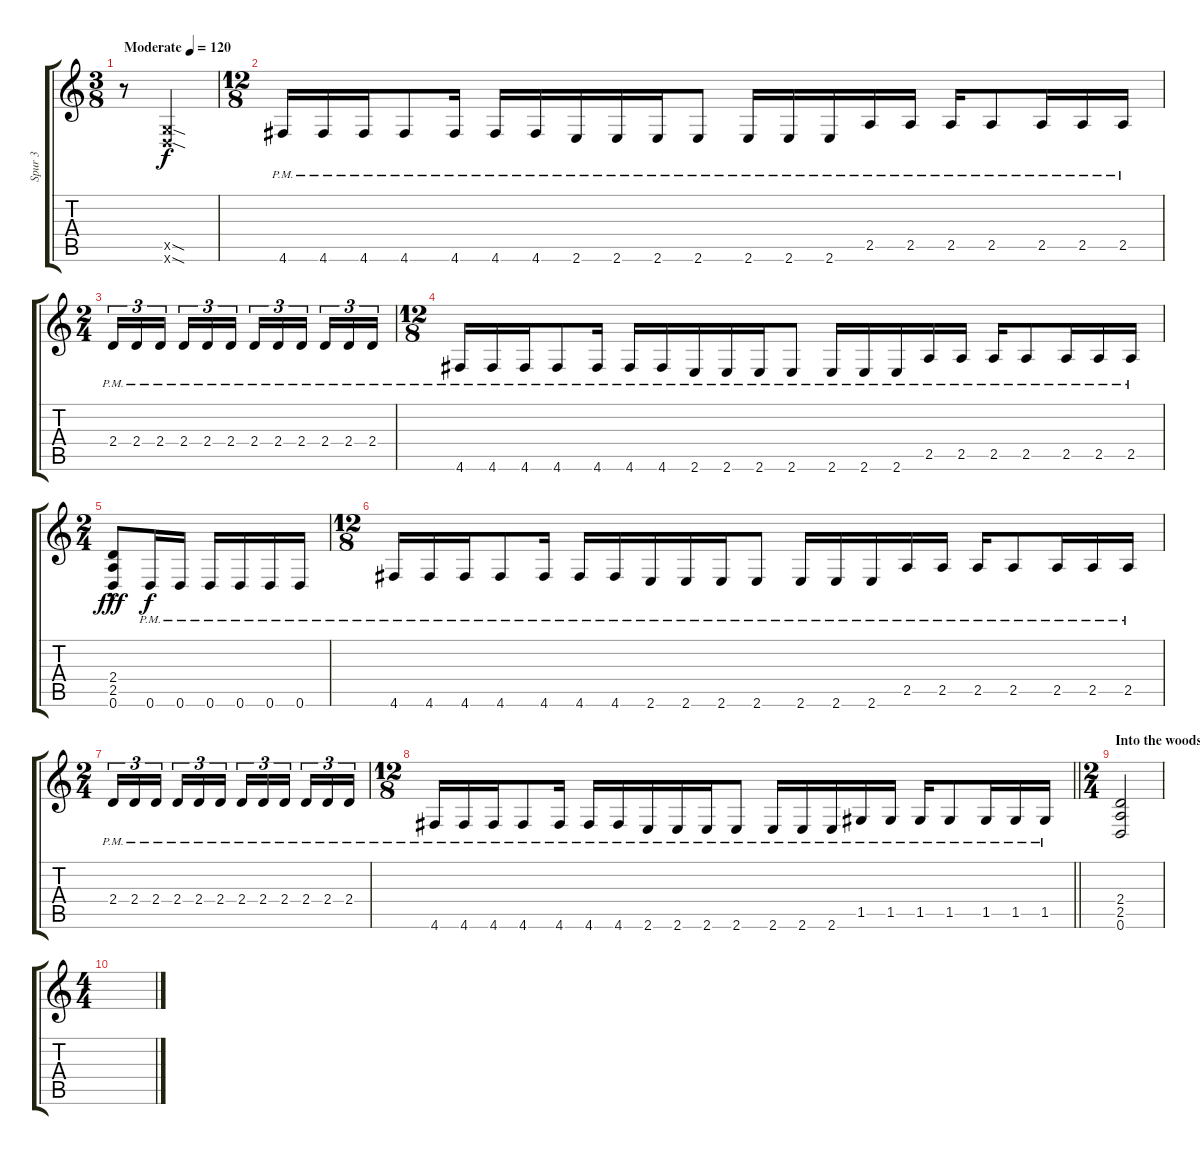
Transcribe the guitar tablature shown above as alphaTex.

\track ("Spur 3" "Spur 3") {instrument distortionguitar}
\staff {score tabs}
\tuning (D4 A3 F3 C3 G2 D2) {hide}
\ts (3 8)
\tempo (120 "Moderate")
\clef g2
\ks c
r.8{dy f instrument distortionguitar} (0.5{sod x} 0.6{sod x}).4 |
\ts (12 8)
4.6{pm}.16 4.6{pm}.16 4.6{pm}.16 4.6{pm}.8 4.6{pm}.16 4.6{pm}.16 4.6{pm}.16 2.6{pm}.16 2.6{pm}.16 2.6{pm}.16 2.6{pm}.8 2.6{pm}.16 2.6{pm}.16 2.6{pm}.16 2.5{pm}.16 2.5{pm}.16 2.5{pm}.16 2.5{pm}.8 2.5{pm}.16 2.5{pm}.16 2.5{pm}.16 |
\ts (2 4)
2.4{pm}.16{tu (3 2)} 2.4{pm}.16{tu (3 2)} 2.4{pm}.16{tu (3 2) beam splitsecondary} 2.4{pm}.16{tu (3 2)} 2.4{pm}.16{tu (3 2)} 2.4{pm}.16{tu (3 2)} 2.4{pm}.16{tu (3 2)} 2.4{pm}.16{tu (3 2)} 2.4{pm}.16{tu (3 2) beam splitsecondary} 2.4{pm}.16{tu (3 2)} 2.4{pm}.16{tu (3 2)} 2.4{pm}.16{tu (3 2)} |
\ts (12 8)
4.6{pm}.16 4.6{pm}.16 4.6{pm}.16 4.6{pm}.8 4.6{pm}.16 4.6{pm}.16 4.6{pm}.16 2.6{pm}.16 2.6{pm}.16 2.6{pm}.16 2.6{pm}.8 2.6{pm}.16 2.6{pm}.16 2.6{pm}.16 2.5{pm}.16 2.5{pm}.16 2.5{pm}.16 2.5{pm}.8 2.5{pm}.16 2.5{pm}.16 2.5{pm}.16 |
\ts (2 4)
(2.4{hac} 2.5{hac} 0.6{hac}).8{dy fff} 0.6{pm}.16{dy f} 0.6{pm}.16 0.6{pm}.16 0.6{pm}.16 0.6{pm}.16 0.6{pm}.16 |
\ts (12 8)
4.6{pm}.16 4.6{pm}.16 4.6{pm}.16 4.6{pm}.8 4.6{pm}.16 4.6{pm}.16 4.6{pm}.16 2.6{pm}.16 2.6{pm}.16 2.6{pm}.16 2.6{pm}.8 2.6{pm}.16 2.6{pm}.16 2.6{pm}.16 2.5{pm}.16 2.5{pm}.16 2.5{pm}.16 2.5{pm}.8 2.5{pm}.16 2.5{pm}.16 2.5{pm}.16 |
\ts (2 4)
2.4{pm}.16{tu (3 2)} 2.4{pm}.16{tu (3 2)} 2.4{pm}.16{tu (3 2) beam splitsecondary} 2.4{pm}.16{tu (3 2)} 2.4{pm}.16{tu (3 2)} 2.4{pm}.16{tu (3 2)} 2.4{pm}.16{tu (3 2)} 2.4{pm}.16{tu (3 2)} 2.4{pm}.16{tu (3 2) beam splitsecondary} 2.4{pm}.16{tu (3 2)} 2.4{pm}.16{tu (3 2)} 2.4{pm}.16{tu (3 2)} |
\ts (12 8)
\barLineRight lightlight
4.6{pm}.16 4.6{pm}.16 4.6{pm}.16 4.6{pm}.8 4.6{pm}.16 4.6{pm}.16 4.6{pm}.16 2.6{pm}.16 2.6{pm}.16 2.6{pm}.16 2.6{pm}.8 2.6{pm}.16 2.6{pm}.16 2.6{pm}.16 1.5{pm}.16 1.5{pm}.16 1.5{pm}.16 1.5{pm}.8 1.5{pm}.16 1.5{pm}.16 1.5{pm}.16 |
\ts (2 4)
\section ("" "Into the woods...")
(2.4 2.5 0.6).2 |
\ts (4 4)
